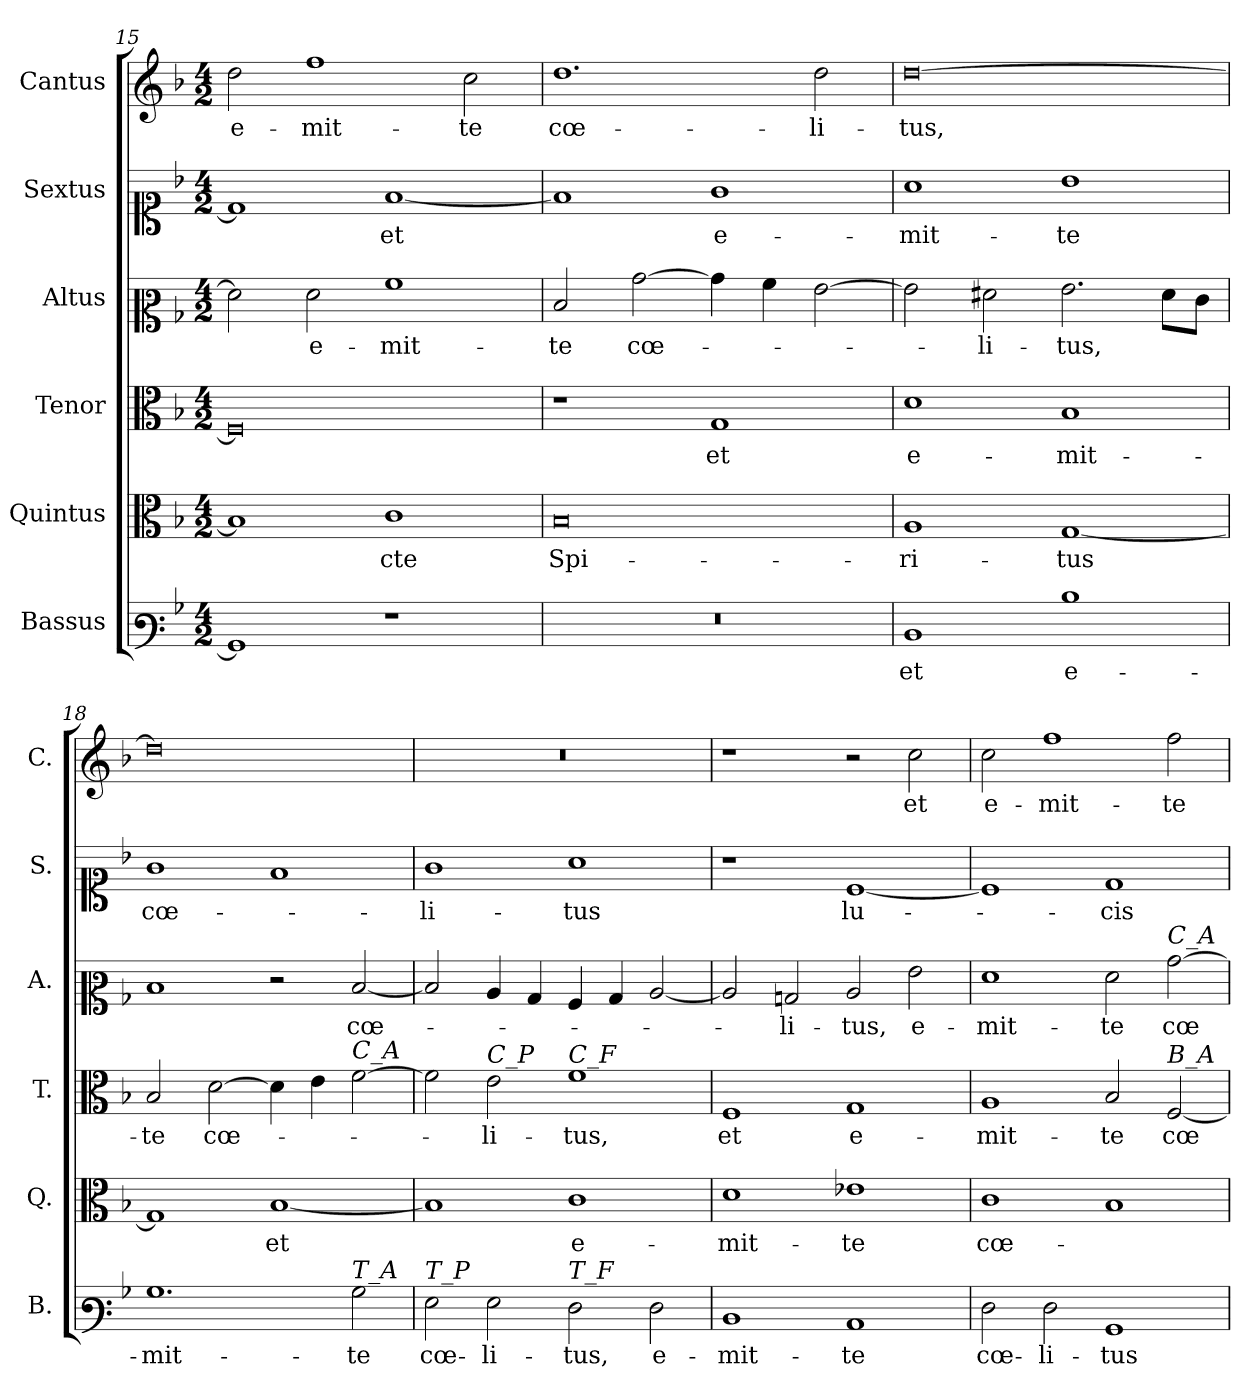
**kern	**text	**kern	**text	**kern	**text	**kern	**text	**kern	**text	**kern	**text
*part6	*part6	*part5	*part5	*part4	*part4	*part3	*part3	*part2	*part2	*part1	*part1
*staff6	*staff6	*staff5	*staff5	*staff4	*staff4	*staff3	*staff3	*staff2	*staff2	*staff1	*staff1
*I"Bassus	*	*I"Quintus	*	*I"Tenor	*	*I"Altus	*	*I"Sextus	*	*I"Cantus	*
*I'B.	*	*I'Q.	*	*I'T.	*	*I'A.	*	*I'S.	*	*I'C.	*
*clefF3	*	*clefC3	*	*clefC3	*	*clefC2	*	*clefC1	*	*clefG2	*
*k[b-]	*	*k[b-]	*	*k[b-]	*	*k[b-]	*	*k[b-]	*	*k[b-]	*
*M4/2	*	*M4/2	*	*M4/2	*	*M4/2	*	*M4/2	*	*M4/2	*
=15	=15	=15	=15	=15	=15	=15	=15	=15	=15	=15	=15
!	!	!	!	!	!	!	!	!	!	!	!LO:LY:b
1BB-]	.	1B-]	.	0F]	.	2f\]	.	1d]	.	2dd\	e-
!	!	!	!	!	!	!	!LO:LY:b	!	!	!	!LO:LY:b
.	.	.	.	.	.	2f\	e-	.	.	1ff	-mit-
!	!	!	!LO:LY:b	!	!	!	!LO:LY:b	!	!LO:LY:b	!	!
1r	.	1c	-cte	.	.	1a	-mit-	[1f	et	.	.
!	!	!	!	!	!	!	!	!	!	!	!LO:LY:b
.	.	.	.	.	.	.	.	.	.	2cc\	-te
=16	=16	=16	=16	=16	=16	=16	=16	=16	=16	=16	=16
!	!	!	!LO:LY:b	!	!	!	!LO:LY:b	!	!	!	!LO:LY:b
0r	.	0B-	Spi-	1r	.	2d/	-te	1f]	.	1.dd	cœ-
!	!	!	!	!	!	!	!LO:LY:b	!	!	!	!
.	.	.	.	.	.	[2b-\	cœ-	.	.	.	.
!	!	!	!	!	!LO:LY:b	!	!	!	!LO:LY:b	!	!
.	.	.	.	1G	et	4b-\]	.	1g	e-	.	.
.	.	.	.	.	.	4a\	.	.	.	.	.
!	!	!	!	!	!	!	!	!	!	!	!LO:LY:b
.	.	.	.	.	.	[2g\	.	.	.	2dd\	-li-
=17	=17	=17	=17	=17	=17	=17	=17	=17	=17	=17	=17
!	!LO:LY:b	!	!LO:LY:b	!	!LO:LY:b	!	!	!	!LO:LY:b	!	!LO:LY:b
1D	et	1A	-ri-	1d	e-	2g\]	.	1a	-mit-	[0dd	-tus,
!	!	!	!	!	!	!	!LO:LY:b	!	!	!	!
.	.	.	.	.	.	2f#X\	-li-	.	.	.	.
!	!LO:LY:b	!	!LO:LY:b	!	!LO:LY:b	!	!LO:LY:b	!	!LO:LY:b	!	!
1d	e-	[1G	-tus	1B-	-mit-	2.g\	-tus,	1b-	-te	.	.
.	.	.	.	.	.	8f#\L	.	.	.	.	.
.	.	.	.	.	.	8e\J	.	.	.	.	.
=18	=18	=18	=18	=18	=18	=18	=18	=18	=18	=18	=18
!	!LO:LY:b	!	!	!	!LO:LY:b	!	!	!	!LO:LY:b	!	!
1.B-	-mit-	1G]	.	2B-/	-te	1d	.	1g	cœ-	0dd]	.
!	!	!	!	!	!LO:LY:b	!	!	!	!	!	!
.	.	.	.	[2d\	cœ-	.	.	.	.	.	.
!	!	!	!LO:LY:b	!	!	!	!	!	!	!	!
.	.	[1B-	et	4d\]	.	2r	.	1f	.	.	.
.	.	.	.	4e\	.	.	.	.	.	.	.
!	!	!	!	!LO:TX:a:i:t=C_A	!	!	!	!	!	!	!
!LO:TX:a:i:t=T_A	!	!	!	!	!	!	!	!	!	!	!
!	!LO:LY:b	!	!	!	!	!	!LO:LY:b	!	!	!	!
2B-\	-te	.	.	[2f\	.	[2d/	cœ-	.	.	.	.
=19	=19	=19	=19	=19	=19	=19	=19	=19	=19	=19	=19
!LO:TX:a:i:t=T_P	!	!	!	!	!	!	!	!	!	!	!
!	!LO:LY:b	!	!	!	!	!	!	!	!LO:LY:b	!	!
2G\	cœ-	1B-]	.	2f\]	.	2d/]	.	1g	-li-	0r	.
!	!	!	!	!LO:TX:a:i:t=C_P	!	!	!	!	!	!	!
!	!LO:LY:b	!	!	!	!LO:LY:b	!	!	!	!	!	!
2G\	-li-	.	.	2e\	-li-	4c/	.	.	.	.	.
.	.	.	.	.	.	4B-/	.	.	.	.	.
!	!	!	!	!LO:TX:a:i:t=C_F	!	!	!	!	!	!	!
!LO:TX:a:i:t=T_F	!	!	!	!	!	!	!	!	!	!	!
!	!LO:LY:b	!	!LO:LY:b	!	!LO:LY:b	!	!	!	!LO:LY:b	!	!
2F\	-tus,	1c	e-	1f	-tus,	4A/	.	1a	-tus	.	.
.	.	.	.	.	.	4B-/	.	.	.	.	.
!	!LO:LY:b	!	!	!	!	!	!	!	!	!	!
2F\	e-	.	.	.	.	[2c/	.	.	.	.	.
=20	=20	=20	=20	=20	=20	=20	=20	=20	=20	=20	=20
!	!LO:LY:b	!	!LO:LY:b	!	!LO:LY:b	!	!	!	!	!	!
1D	-mit-	1d	-mit-	1F	et	2c/]	.	1r	.	1r	.
!	!	!	!	!	!	!	!LO:LY:b	!	!	!	!
.	.	.	.	.	.	2Bn/	-li-	.	.	.	.
!	!LO:LY:b	!	!LO:LY:b	!	!LO:LY:b	!	!LO:LY:b	!	!LO:LY:b	!	!
1C	-te	1e-X	-te	1G	e-	2c/	-tus,	[1c	lu-	2r	.
!	!	!	!	!	!	!	!LO:LY:b	!	!	!	!LO:LY:b
.	.	.	.	.	.	2g\	e-	.	.	2cc\	et
=21	=21	=21	=21	=21	=21	=21	=21	=21	=21	=21	=21
!	!LO:LY:b	!	!LO:LY:b	!	!LO:LY:b	!	!LO:LY:b	!	!	!	!LO:LY:b
2F\	cœ-	1c	cœ-	1A	-mit-	1f	-mit-	1c]	.	2cc\	e-
!	!LO:LY:b	!	!	!	!	!	!	!	!	!	!LO:LY:b
2F\	-li-	.	.	.	.	.	.	.	.	1ff	-mit-
!	!LO:LY:b	!	!	!	!LO:LY:b	!	!LO:LY:b	!	!LO:LY:b	!	!
1BB-	-tus	1B-	.	2B-/	-te	2f\	-te	1d	-cis	.	.
!	!	!	!	!	!	!LO:TX:a:i:t=C_A	!	!	!	!	!
!	!	!	!	!LO:TX:a:i:t=B_A	!	!	!	!	!	!	!
!	!	!	!	!	!LO:LY:b	!	!LO:LY:b	!	!	!	!LO:LY:b
.	.	.	.	[2F/	cœ-	[2b-\	cœ-	.	.	2ff\	-te
=	=	=	=	=	=	=	=	=	=	=	=
*-	*-	*-	*-	*-	*-	*-	*-	*-	*-	*-	*-
